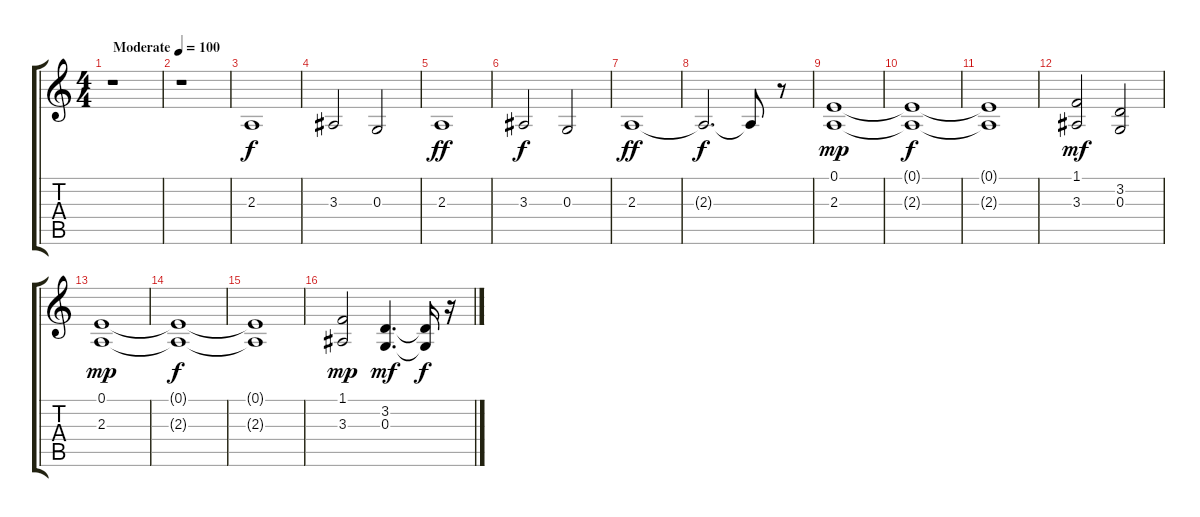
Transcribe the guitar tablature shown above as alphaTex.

\track "" {instrument pad4choir}
\staff {score tabs}
\tuning (E4 B3 G3 D3 A2 E2) {hide}
\ts (4 4)
\tempo (100 "Moderate")
\clef g2
\ks c
r.1{dy f instrument pad4choir} |
r.1 |
2.3.1{volume 13 balance 0 instrument pad2warm} |
3.3.2 0.3.2 |
2.3.1{dy ff} |
3.3.2{dy f} 0.3.2 |
2.3.1{dy ff} |
2.3{t}.2{d dy f} 2.3{t}.8 r.8 |
(0.1 2.3).1{dy mp} |
(0.1{t} 2.3{t}).1{dy f} |
(0.1{t} 2.3{t}).1 |
(1.1 3.3).2{dy mf} (3.2 0.3).2 |
(0.1 2.3).1{dy mp} |
(0.1{t} 2.3{t}).1{dy f} |
(0.1{t} 2.3{t}).1 |
(1.1 3.3).2{dy mp} (3.2 0.3).4{d dy mf} (3.2{t} 0.3{t}).16{dy f} r.16
